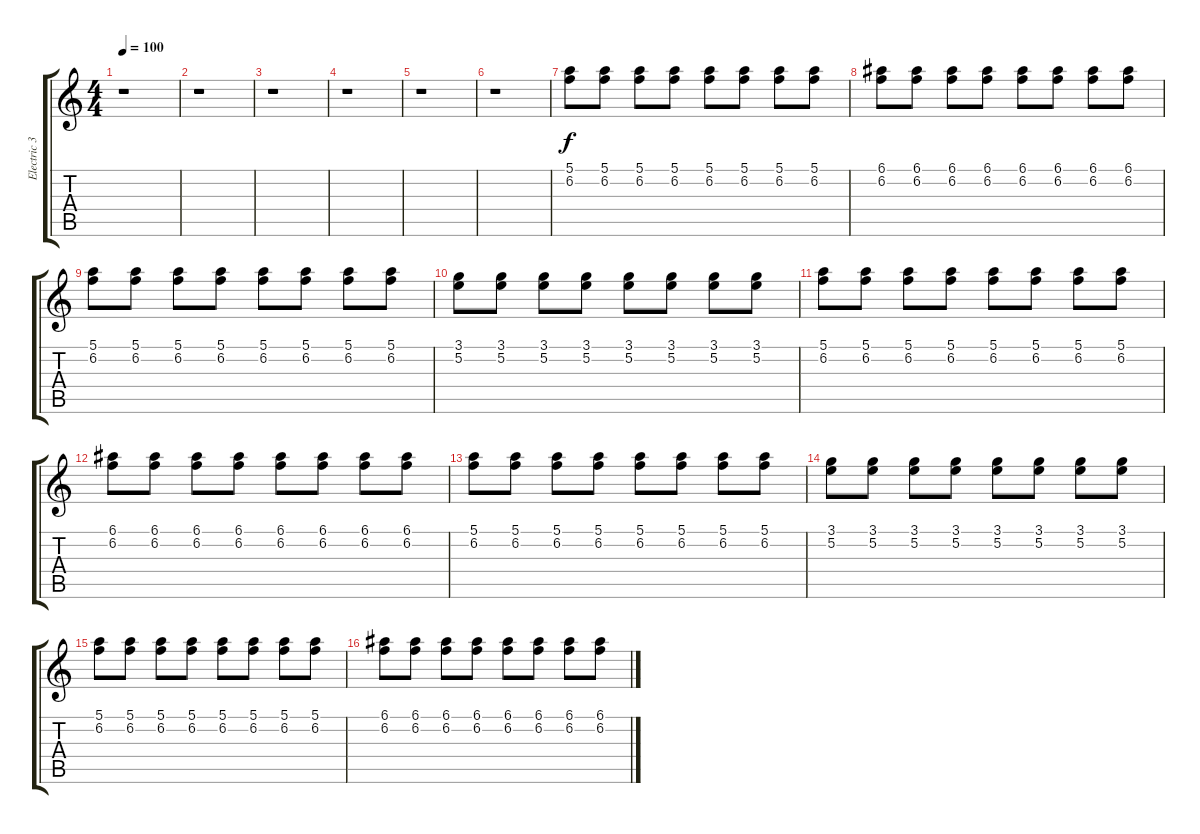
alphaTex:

\track ("Electric 3 " "Electric 3") {instrument electricguitarclean}
\staff {score tabs}
\tuning (E4 B3 G3 D3 A2 D2) {hide}
\ts (4 4)
\tempo 100
\clef g2
\ks c
r.1{dy f} |
r.1 |
r.1 |
r.1 |
r.1 |
r.1 |
(5.1 6.2).8 (5.1 6.2).8 (5.1 6.2).8 (5.1 6.2).8 (5.1 6.2).8 (5.1 6.2).8 (5.1 6.2).8 (5.1 6.2).8 |
(6.1 6.2).8 (6.1 6.2).8 (6.1 6.2).8 (6.1 6.2).8 (6.1 6.2).8 (6.1 6.2).8 (6.1 6.2).8 (6.1 6.2).8 |
(5.1 6.2).8 (5.1 6.2).8 (5.1 6.2).8 (5.1 6.2).8 (5.1 6.2).8 (5.1 6.2).8 (5.1 6.2).8 (5.1 6.2).8 |
(3.1 5.2).8 (3.1 5.2).8 (3.1 5.2).8 (3.1 5.2).8 (3.1 5.2).8 (3.1 5.2).8 (3.1 5.2).8 (3.1 5.2).8 |
(5.1 6.2).8 (5.1 6.2).8 (5.1 6.2).8 (5.1 6.2).8 (5.1 6.2).8 (5.1 6.2).8 (5.1 6.2).8 (5.1 6.2).8 |
(6.1 6.2).8 (6.1 6.2).8 (6.1 6.2).8 (6.1 6.2).8 (6.1 6.2).8 (6.1 6.2).8 (6.1 6.2).8 (6.1 6.2).8 |
(5.1 6.2).8 (5.1 6.2).8 (5.1 6.2).8 (5.1 6.2).8 (5.1 6.2).8 (5.1 6.2).8 (5.1 6.2).8 (5.1 6.2).8 |
(3.1 5.2).8 (3.1 5.2).8 (3.1 5.2).8 (3.1 5.2).8 (3.1 5.2).8 (3.1 5.2).8 (3.1 5.2).8 (3.1 5.2).8 |
(5.1 6.2).8 (5.1 6.2).8 (5.1 6.2).8 (5.1 6.2).8 (5.1 6.2).8 (5.1 6.2).8 (5.1 6.2).8 (5.1 6.2).8 |
(6.1 6.2).8 (6.1 6.2).8 (6.1 6.2).8 (6.1 6.2).8 (6.1 6.2).8 (6.1 6.2).8 (6.1 6.2).8 (6.1 6.2).8
